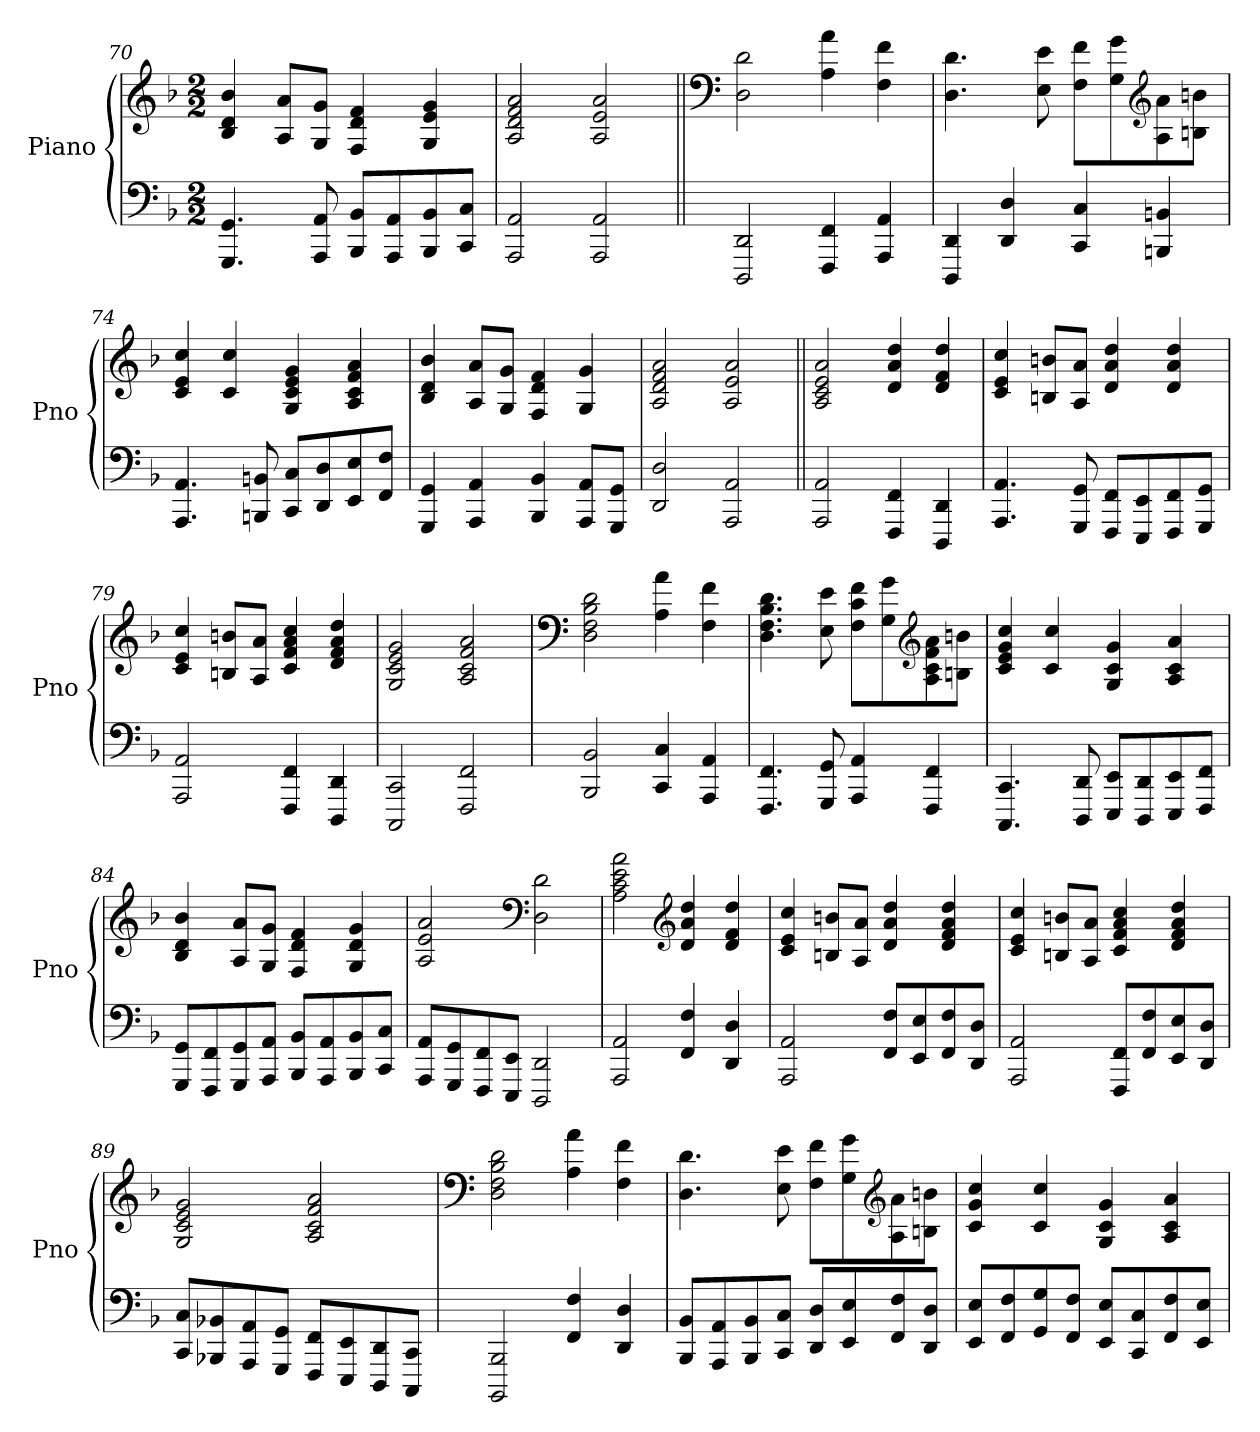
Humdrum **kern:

**kern	**kern
*part1	*part1
*staff2	*staff1
*I"Piano	*
*I'Pno	*
*clefF4	*clefG2
*k[b-]	*k[b-]
*M2/2	*M2/2
=70	=70
4.GGG/ 4.GG/	4B-/ 4d/ 4b-/
.	8A/ 8a/L
8AAA/ 8AA/	8G/ 8g/J
8BBB-/ 8BB-/L	4F/ 4d/ 4f/
8AAA/ 8AA/	.
8BBB-/ 8BB-/	4G/ 4e/ 4g/
8CC/ 8C/J	.
=71	=71
2AAA/ 2AA/	2A/ 2d/ 2f/ 2a/
2AAA/ 2AA/	2A/ 2e/ 2a/
=72||	=72||
*	*clefF4
2DDD/ 2DD/	2D\ 2d\
4FFF/ 4FF/	4A\ 4a\
4AAA/ 4AA/	4F\ 4f\
!!LO:LB:g=z
=73	=73
4DDD/ 4DD/	4.D\ 4.d\
4DD/ 4D/	.
.	8E\ 8e\
4CC/ 4C/	8F\ 8f\L
.	8G\ 8g\
*	*clefG2
4BBBn/ 4BBn/	8A\ 8a\
.	8Bn\ 8bn\J
=74	=74
4.AAA/ 4.AA/	4c/ 4e/ 4cc/
.	4c/ 4cc/
8BBBn/ 8BBn/	.
8CC/ 8C/L	4G/ 4c/ 4e/ 4g/
8DD/ 8D/	.
8EE/ 8E/	4A/ 4c/ 4f/ 4a/
8FF/ 8F/J	.
=75	=75
4GGG/ 4GG/	4B-/ 4d/ 4b-/
4AAA/ 4AA/	8A/ 8a/L
.	8G/ 8g/J
4BBB-/ 4BB-/	4F/ 4d/ 4f/
8AAA/ 8AA/L	4G/ 4g/
8GGG/ 8GG/J	.
=76	=76
2DD/ 2D/	2A/ 2d/ 2f/ 2a/
2AAA/ 2AA/	2A/ 2e/ 2a/
=77||	=77||
2AAA/ 2AA/	2A/ 2c/ 2e/ 2a/
4FFF/ 4FF/	4d/ 4a/ 4dd/
4DDD/ 4DD/	4d/ 4f/ 4dd/
=78	=78
4.AAA/ 4.AA/	4c/ 4e/ 4cc/
.	8Bn/ 8bn/L
8GGG/ 8GG/	8A/ 8a/J
8FFF/ 8FF/L	4d/ 4a/ 4dd/
8EEE/ 8EE/	.
8FFF/ 8FF/	4d/ 4a/ 4dd/
8GGG/ 8GG/J	.
!!LO:LB:g=z
=79	=79
2AAA/ 2AA/	4c/ 4e/ 4cc/
.	8Bn/ 8bn/L
.	8A/ 8a/J
4FFF/ 4FF/	4c/ 4f/ 4a/ 4cc/
4DDD/ 4DD/	4d/ 4f/ 4a/ 4dd/
=80	=80
2CCC/ 2CC/	2G/ 2c/ 2e/ 2g/
2FFF/ 2FF/	2A/ 2c/ 2f/ 2a/
=81	=81
*	*clefF4
2BBB-/ 2BB-/	2D\ 2F\ 2B-\ 2d\
4CC/ 4C/	4A\ 4a\
4AAA/ 4AA/	4F\ 4f\
=82	=82
4.FFF/ 4.FF/	4.D\ 4.F\ 4.B-\ 4.d\
8GGG/ 8GG/	8E\ 8e\
4AAA/ 4AA/	8F\ 8c\ 8f\L
.	8G\ 8g\
*	*clefG2
4FFF/ 4FF/	8A\ 8c\ 8f\ 8a\
.	8Bn\ 8bn\J
=83	=83
4.CCC/ 4.CC/	4c/ 4e/ 4g/ 4cc/
.	4c/ 4cc/
8DDD/ 8DD/	.
8EEE/ 8EE/L	4G/ 4c/ 4g/
8DDD/ 8DD/	.
8EEE/ 8EE/	4A/ 4c/ 4a/
8FFF/ 8FF/J	.
=84	=84
8GGG/ 8GG/L	4B-/ 4d/ 4b-/
8FFF/ 8FF/	.
8GGG/ 8GG/	8A/ 8a/L
8AAA/ 8AA/J	8G/ 8g/J
8BBB-/ 8BB-/L	4F/ 4d/ 4f/
8AAA/ 8AA/	.
8BBB-/ 8BB-/	4G/ 4d/ 4g/
8CC/ 8C/J	.
!!LO:LB:g=z
=85	=85
8AAA/ 8AA/L	2A/ 2e/ 2a/
8GGG/ 8GG/	.
8FFF/ 8FF/	.
8EEE/ 8EE/J	.
*	*clefF4
2DDD/ 2DD/	2D\ 2d\
=86	=86
2AAA/ 2AA/	2A\ 2c\ 2e\ 2a\
*	*clefG2
4FF/ 4F/	4d/ 4a/ 4dd/
4DD/ 4D/	4d/ 4f/ 4dd/
=87	=87
2AAA/ 2AA/	4c/ 4e/ 4cc/
.	8Bn/ 8bn/L
.	8A/ 8a/J
8FF/ 8F/L	4d/ 4a/ 4dd/
8EE/ 8E/	.
8FF/ 8F/	4d/ 4f/ 4a/ 4dd/
8DD/ 8D/J	.
=88	=88
2AAA/ 2AA/	4c/ 4e/ 4cc/
.	8Bn/ 8bn/L
.	8A/ 8a/J
8FFF/ 8FF/L	4c/ 4f/ 4a/ 4cc/
8FF/ 8F/	.
8EE/ 8E/	4d/ 4f/ 4a/ 4dd/
8DD/ 8D/J	.
=89	=89
8CC/ 8C/L	2G/ 2c/ 2e/ 2g/
8BBB-X/ 8BB-X/	.
8AAA/ 8AA/	.
8GGG/ 8GG/J	.
8FFF/ 8FF/L	2A/ 2c/ 2f/ 2a/
8EEE/ 8EE/	.
8DDD/ 8DD/	.
8CCC/ 8CC/J	.
!!LO:LB:g=z
=90	=90
*	*clefF4
2BBBB-/ 2BBB-/	2D\ 2F\ 2B-\ 2d\
4FF/ 4F/	4A\ 4a\
4DD/ 4D/	4F\ 4f\
=91	=91
8BBB-/ 8BB-/L	4.D\ 4.d\
8AAA/ 8AA/	.
8BBB-/ 8BB-/	.
8CC/ 8C/J	8E\ 8e\
8DD/ 8D/L	8F\ 8f\L
8EE/ 8E/	8G\ 8g\
*	*clefG2
8FF/ 8F/	8A\ 8a\
8DD/ 8D/J	8Bn\ 8bn\J
=92	=92
8EE/ 8E/L	4c/ 4g/ 4cc/
8FF/ 8F/	.
8GG/ 8G/	4c/ 4cc/
8FF/ 8F/J	.
8EE/ 8E/L	4G/ 4c/ 4g/
8CC/ 8C/	.
8FF/ 8F/	4A/ 4c/ 4a/
8EE/ 8E/J	.
=	=
*-	*-
